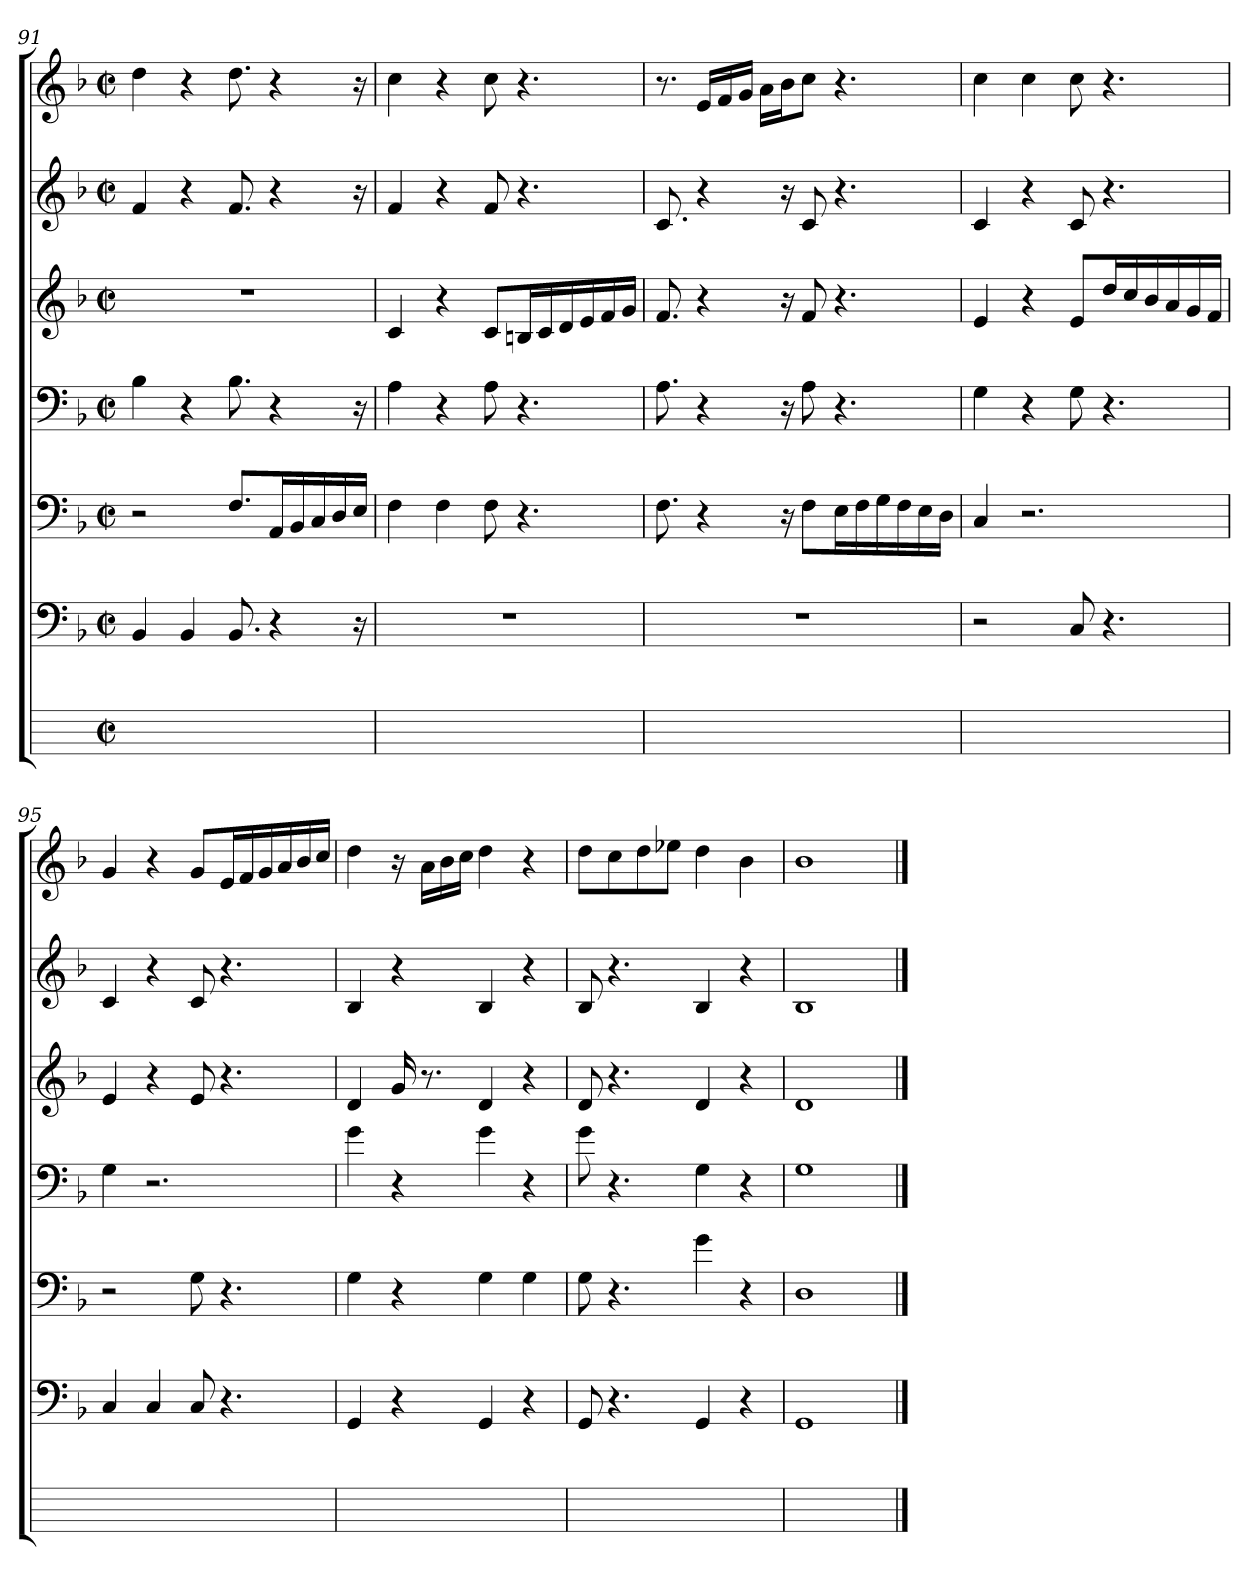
**kern	**kern	**kern	**kern	**kern	**kern	**kern
*part7	*part6	*part5	*part4	*part3	*part2	*part1
*staff7	*staff6	*staff5	*staff4	*staff3	*staff2	*staff1
*	*clefF4	*clefF4	*clefF4	*clefG2	*clefG2	*clefG2
*	*k[b-]	*k[b-]	*k[b-]	*k[b-]	*k[b-]	*k[b-]
*	*F:	*F:	*F:	*F:	*F:	*F:
*M2/2	*M2/2	*M2/2	*M2/2	*M2/2	*M2/2	*M2/2
*met(c|)	*met(c|)	*met(c|)	*met(c|)	*met(c|)	*met(c|)	*met(c|)
=91	=91	=91	=91	=91	=91	=91
1ryy	4BB-i	2r	4B-	1r	4fi	4dd
.	4BB-	.	4r	.	4r	4r
.	8.BB-	8.FL	8.B-i	.	8.f	8.ddi
.	4r	16AAjL	4r	.	4r	4r
.	.	16BB-j	.	.	.	.
.	.	16Cj	.	.	.	.
.	.	16Dj	.	.	.	.
.	16r	16EjJJ	16r	.	16r	16r
=92	=92	=92	=92	=92	=92	=92
1ryy	1r	4Fi	4A	4c	4f	4cc
.	.	4Fi	4r	4r	4r	4r
.	.	8F	8Ai	8ciL	8fi	8cci
.	.	4.r	4.r	16BnjL	4.r	4.r
.	.	.	.	16cj	.	.
.	.	.	.	16dj	.	.
.	.	.	.	16ej	.	.
.	.	.	.	16fj	.	.
.	.	.	.	16gjJJ	.	.
=93	=93	=93	=93	=93	=93	=93
1ryy	1r	8.F	8.Ai	8.f	8.c	8.r
.	.	4r	4r	4r	4r	16ejLL
.	.	.	.	.	.	16fj
.	.	.	.	.	.	16gjJJ
.	.	.	.	.	.	16ajLL
.	.	16r	16r	16r	16r	16b-jJ
.	.	8FiL	8Ai	8fi	8c	8ccJ
.	.	16EjL	4.r	4.r	4.r	4.r
.	.	16Fj	.	.	.	.
.	.	16Gj	.	.	.	.
.	.	16Fj	.	.	.	.
.	.	16Ej	.	.	.	.
.	.	16DjJJ	.	.	.	.
=94	=94	=94	=94	=94	=94	=94
1ryy	2r	4C	4G	4e	4ci	4cci
.	.	2.r	4r	4r	4r	4cc
.	8C	.	8Gi	8eiL	8c	8cc
.	4.r	.	4.r	16ddjL	4.r	4.r
.	.	.	.	16ccj	.	.
.	.	.	.	16b-j	.	.
.	.	.	.	16aj	.	.
.	.	.	.	16gj	.	.
.	.	.	.	16fjJJ	.	.
=95	=95	=95	=95	=95	=95	=95
1ryy	4Ci	2r	4Gi	4ei	4c	4g
.	4C	.	2.r	4r	4r	4r
.	8C	8G	.	8ei	8ci	8giL
.	4.r	4.r	.	4.r	4.r	16ejL
.	.	.	.	.	.	16fj
.	.	.	.	.	.	16gj
.	.	.	.	.	.	16aj
.	.	.	.	.	.	16b-j
.	.	.	.	.	.	16ccjJJ
=96	=96	=96	=96	=96	=96	=96
1ryy	4GG	4Gi	4gZ	4d	4B-	4dd
.	4r	4r	4r	16gZ	4r	16r
.	.	.	.	8.r	.	16ajLL
.	.	.	.	.	.	16b-j
.	.	.	.	.	.	16ccjJJ
.	4GGi	4G	4gZ	4di	4B-i	4dd
.	4r	4Gi	4r	4r	4r	4r
=97	=97	=97	=97	=97	=97	=97
1ryy	8GGi	8Gi	8gZ	8di	8B-i	8ddL
.	4.r	4.r	4.r	4.r	4.r	8ccj
.	.	.	.	.	.	8ddj
.	.	.	.	.	.	8ee-XjJ
.	4GGi	4gZ	4Gi	4di	4B-i	4ddi
.	4r	4r	4r	4r	4r	4b-
=98	=98	=98	=98	=98	=98	=98
1ryy	1GGi	1Di	1Gi	1di	1B-i	1b-
==	==	==	==	==	==	==
*-	*-	*-	*-	*-	*-	*-
